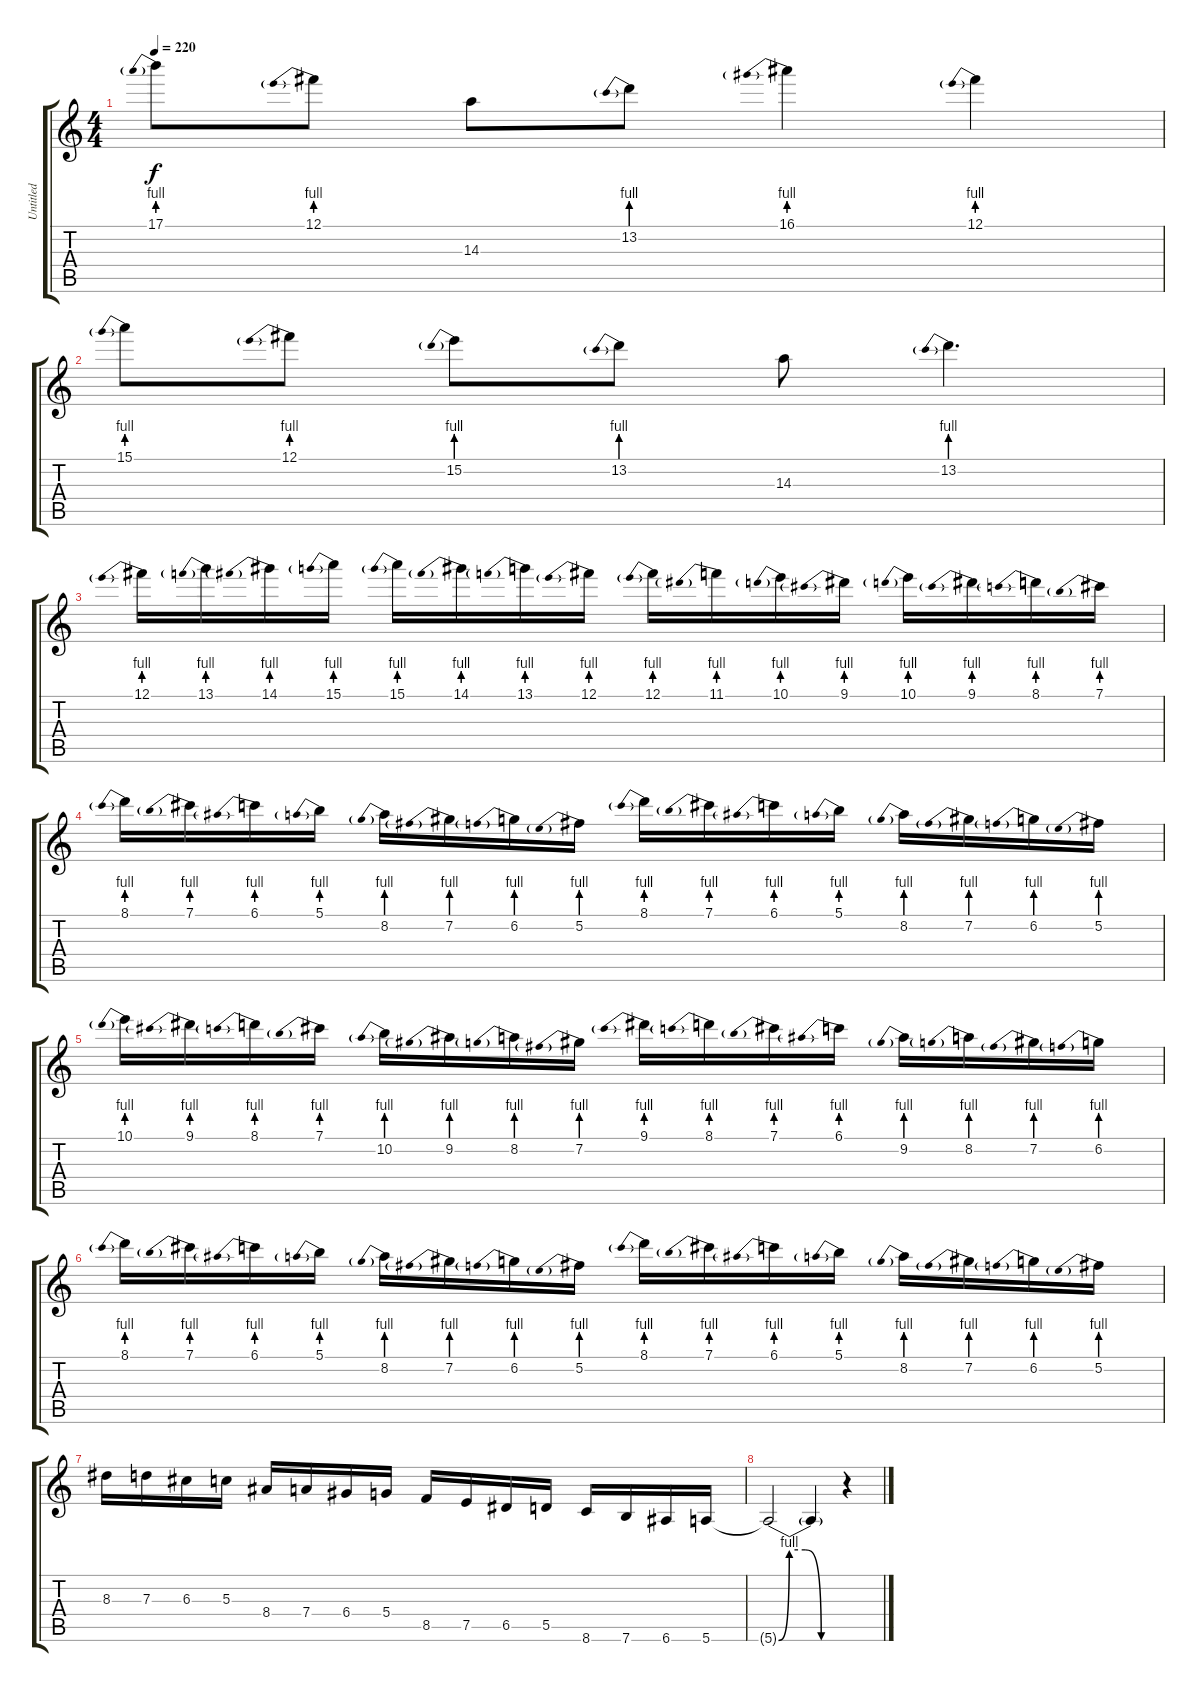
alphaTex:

\track ("Untitled" "Untitled") {instrument acousticguitarsteel}
\staff {score tabs}
\tuning (E4 B3 G3 D3 A2 E2) {hide}
\ts (4 4)
\tempo 220
\clef g2
\ks c
17.1{be (prebend 0 4 60 4)}.8{dy f} 12.1{be (prebend 0 4 60 4)}.8 14.3.8 13.2{be (prebend 0 4 60 4)}.8 16.1{be (prebend 0 4 60 4)}.4 12.1{be (prebend 0 4 60 4)}.4 |
15.1{be (prebend 0 4 60 4)}.8 12.1{be (prebend 0 4 60 4)}.8 15.2{be (prebend 0 4 60 4)}.8 13.2{be (prebend 0 4 60 4)}.8 14.3.8 13.2{be (prebend 0 4 60 4)}.4{d} |
12.1{be (prebend 0 4 60 4)}.16 13.1{be (prebend 0 4 60 4)}.16 14.1{be (prebend 0 4 60 4)}.16 15.1{be (prebend 0 4 60 4)}.16 15.1{be (prebend 0 4 60 4)}.16 14.1{be (prebend 0 4 60 4)}.16 13.1{be (prebend 0 4 60 4)}.16 12.1{be (prebend 0 4 60 4)}.16 12.1{be (prebend 0 4 60 4)}.16 11.1{be (prebend 0 4 60 4)}.16 10.1{be (prebend 0 4 60 4)}.16 9.1{be (prebend 0 4 60 4)}.16 10.1{be (prebend 0 4 60 4)}.16 9.1{be (prebend 0 4 60 4)}.16 8.1{be (prebend 0 4 60 4)}.16 7.1{be (prebend 0 4 60 4)}.16 |
8.1{be (prebend 0 4 60 4)}.16 7.1{be (prebend 0 4 60 4)}.16 6.1{be (prebend 0 4 60 4)}.16 5.1{be (prebend 0 4 60 4)}.16 8.2{be (prebend 0 4 60 4)}.16 7.2{be (prebend 0 4 60 4)}.16 6.2{be (prebend 0 4 60 4)}.16 5.2{be (prebend 0 4 60 4)}.16 8.1{be (prebend 0 4 60 4)}.16 7.1{be (prebend 0 4 60 4)}.16 6.1{be (prebend 0 4 60 4)}.16 5.1{be (prebend 0 4 60 4)}.16 8.2{be (prebend 0 4 60 4)}.16 7.2{be (prebend 0 4 60 4)}.16 6.2{be (prebend 0 4 60 4)}.16 5.2{be (prebend 0 4 60 4)}.16 |
10.1{be (prebend 0 4 60 4)}.16 9.1{be (prebend 0 4 60 4)}.16 8.1{be (prebend 0 4 60 4)}.16 7.1{be (prebend 0 4 60 4)}.16 10.2{be (prebend 0 4 60 4)}.16 9.2{be (prebend 0 4 60 4)}.16 8.2{be (prebend 0 4 60 4)}.16 7.2{be (prebend 0 4 60 4)}.16 9.1{be (prebend 0 4 60 4)}.16 8.1{be (prebend 0 4 60 4)}.16 7.1{be (prebend 0 4 60 4)}.16 6.1{be (prebend 0 4 60 4)}.16 9.2{be (prebend 0 4 60 4)}.16 8.2{be (prebend 0 4 60 4)}.16 7.2{be (prebend 0 4 60 4)}.16 6.2{be (prebend 0 4 60 4)}.16 |
8.1{be (prebend 0 4 60 4)}.16 7.1{be (prebend 0 4 60 4)}.16 6.1{be (prebend 0 4 60 4)}.16 5.1{be (prebend 0 4 60 4)}.16 8.2{be (prebend 0 4 60 4)}.16 7.2{be (prebend 0 4 60 4)}.16 6.2{be (prebend 0 4 60 4)}.16 5.2{be (prebend 0 4 60 4)}.16 8.1{be (prebend 0 4 60 4)}.16 7.1{be (prebend 0 4 60 4)}.16 6.1{be (prebend 0 4 60 4)}.16 5.1{be (prebend 0 4 60 4)}.16 8.2{be (prebend 0 4 60 4)}.16 7.2{be (prebend 0 4 60 4)}.16 6.2{be (prebend 0 4 60 4)}.16 5.2{be (prebend 0 4 60 4)}.16 |
8.3.16 7.3.16 6.3.16 5.3.16 8.4.16 7.4.16 6.4.16 5.4.16 8.5.16 7.5.16 6.5.16 5.5.16 8.6.16 7.6.16 6.6.16 5.6.16 |
5.6{be (custom 0 0 10 4 25 4 40 0 60 0) t}.2 5.6{t}.4 r.4
